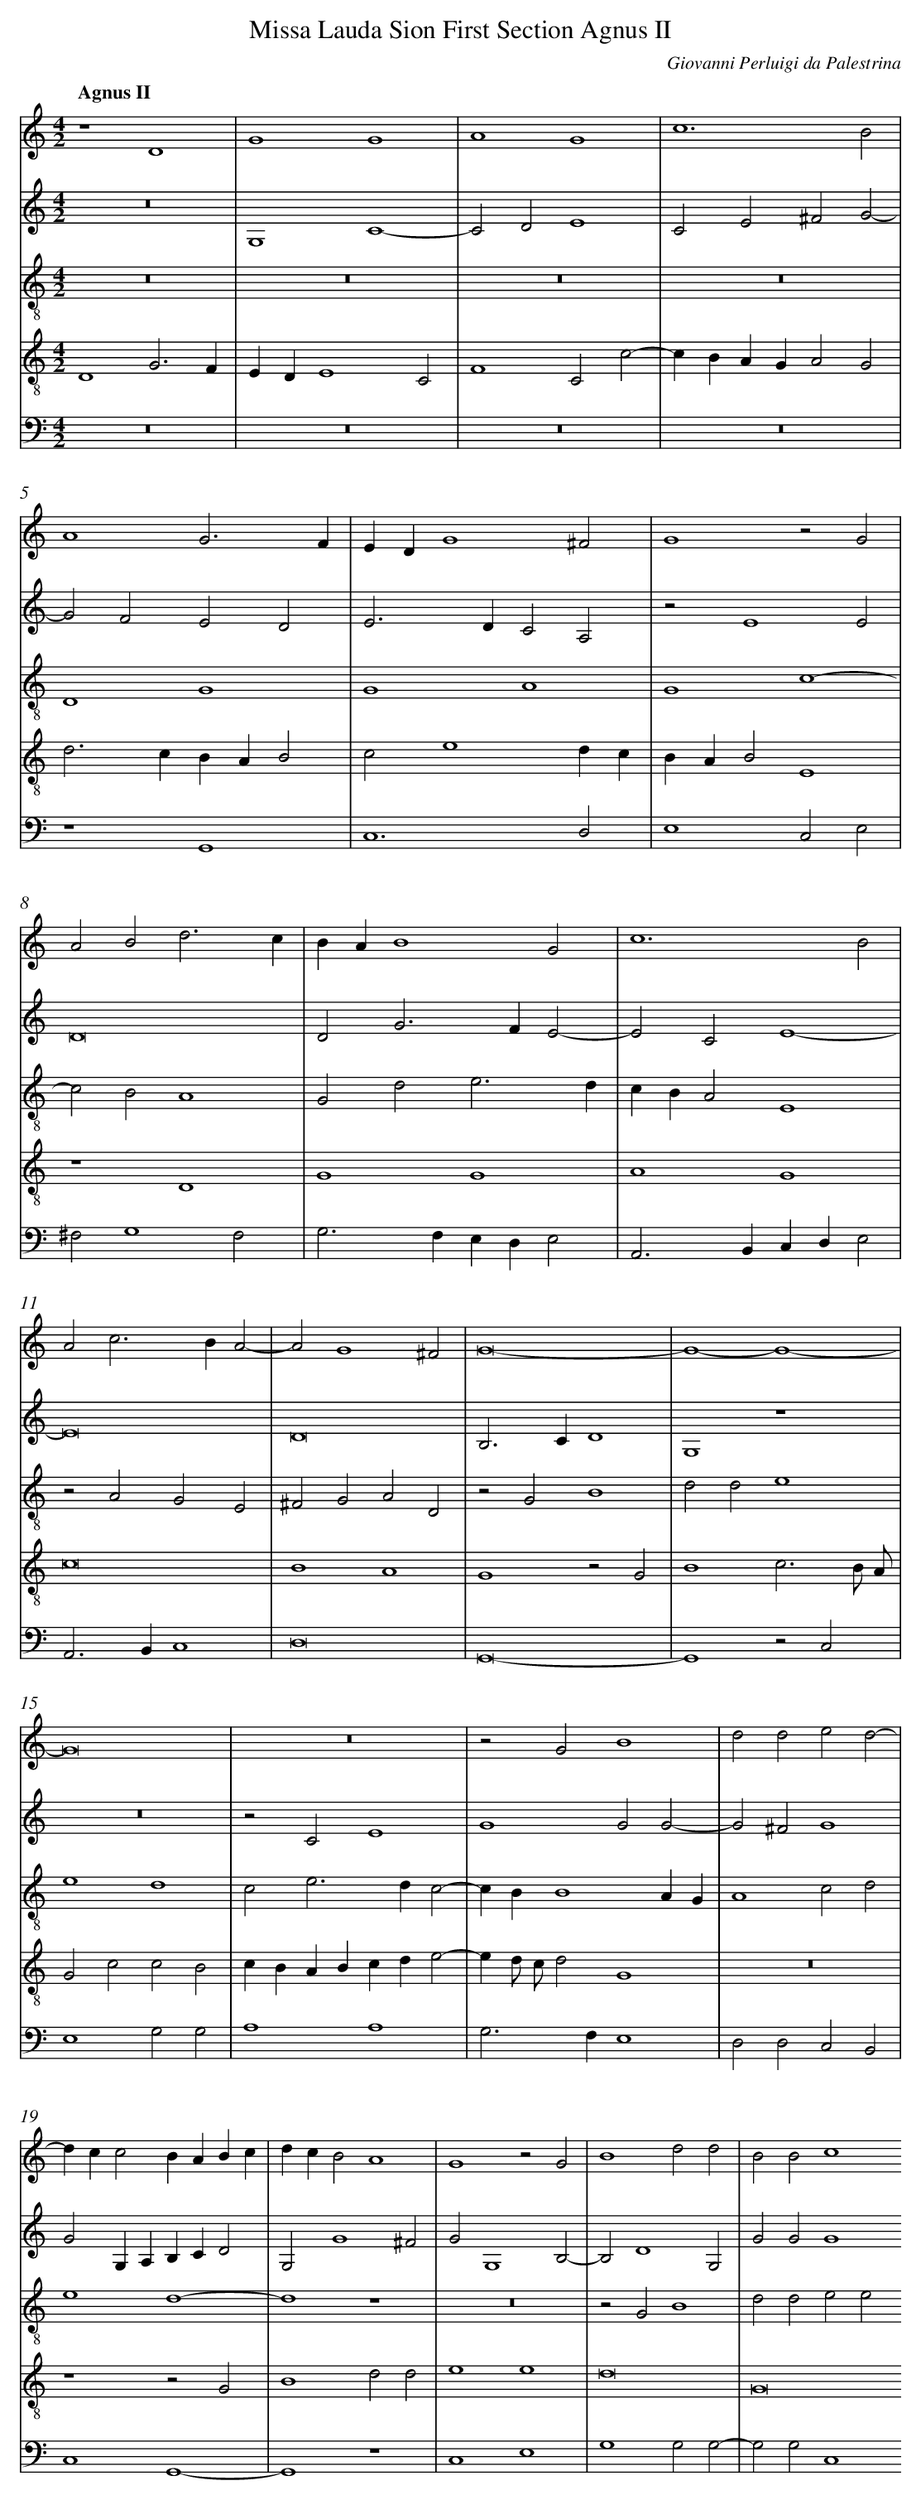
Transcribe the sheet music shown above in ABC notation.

X:1
T: Missa Lauda Sion First Section Agnus II
C: Giovanni Perluigi da Palestrina
L: 1/4
M: 4/2
Q: "Agnus II"
V: 1 clef=treble
V: 2 clef=treble
V: 3 clef=treble-8
V: 4 clef=treble-8
V: 5 clef=bass
K: C
[V:1] z4D4 |
[V:2] z8 |
[V:3] z8 |
[V:4] D4G3F |
[V:5] z8 |
[V:1] G4G4 |
[V:2] G,4C4- |
[V:3] z8 |
[V:4] EDE4C2 |
[V:5] z8 |
[V:1] A4G4 |
[V:2] C2D2E4 |
[V:3] z8 |
[V:4] F4C2c2- |
[V:5] z8 |
[V:1] c6B2 |
[V:2] C2E2^F2G2- |
[V:3] z8 |
[V:4] cBAGA2G2 |
[V:5] z8 |
[V:1] A4G3F |
[V:2] G2F2E2D2 |
[V:3] D4G4 |
[V:4] d2>c2BAB2 |
[V:5] z4G,,4 |
[V:1] EDG4^F2 |
[V:2] E2>D2C2A,2 |
[V:3] G4A4 |
[V:4] c2e4dc |
[V:5] C,6D,2 |
[V:1] G4z2G2 |
[V:2] z2E4E2 |
[V:3] G4c4- |
[V:4] BAB2E4 |
[V:5] E,4C,2E,2 |
[V:1] A2B2d3c |
[V:2] D8 |
[V:3] c2B2A4 |
[V:4] z4D4 |
[V:5] ^F,2G,4F,2 |
[V:1] BAB4G2 |
[V:2] D2G2>F2E2- |
[V:3] G2d2e3d |
[V:4] G4G4 |
[V:5] G,2>F,2E,D,E,2 |
[V:1] c6B2 |
[V:2] E2C2E4- |
[V:3] cBA2E4 |
[V:4] A4G4 |
[V:5] A,,2>B,,2C,D,E,2 |
[V:1] A2c2>B2A2- |
[V:2] E8 |
[V:3] z2A2G2E2 |
[V:4] c8 |
[V:5] A,,2>B,,2C,4 |
[V:1] A2G4^F2 |
[V:2] D8 |
[V:3] ^F2G2A2D2 |
[V:4] B4A4 |
[V:5] D,8 |
[V:1] G8- |
[V:2] B,2>C2D4 |
[V:3] z2G2B4 |
[V:4] G4z2G2 |
[V:5] G,,8- |
[V:1] G4-G4- |
[V:2] G,4z4 |
[V:3] d2d2e4 |
[V:4] B4c3B/ A/ |
[V:5] G,,4z2C,2 |
[V:1] G8 |
[V:2] z8 |
[V:3] e4d4 |
[V:4] G2c2c2B2 |
[V:5] E,4G,2G,2 |
[V:1] z8 |
[V:2] z2C2E4 |
[V:3] c2e2>d2c2- |
[V:4] cBABcde2- |
[V:5] A,4A,4 |
[V:1] z2G2B4 |
[V:2] G4G2G2- |
[V:3] cBB4AG |
[V:4] ed/ c/d2G4 |
[V:5] G,2>F,2E,4 |
[V:1] d2d2e2d2- |
[V:2] G2^F2G4 |
[V:3] A4c2d2 |
[V:4] z8 |
[V:5] D,2D,2C,2B,,2 |
[V:1] dcc2BABc |
[V:2] G2G,A,B,CD2 |
[V:3] e4d4- |
[V:4] z4z2G2 |
[V:5] C,4G,,4- |
[V:1] dcB2A4 |
[V:2] G,2G4^F2 |
[V:3] d4z4 |
[V:4] B4d2d2 |
[V:5] G,,4z4 |
[V:1] G4z2G2 |
[V:2] G2G,4B,2- |
[V:3] z8 |
[V:4] e4e4 |
[V:5] C,4E,4 |
[V:1] B4d2d2 |
[V:2] B,2D4G,2 |
[V:3] z2G2B4 |
[V:4] d8 |
[V:5] G,4G,2G,2- |
[V:1] B2B2c4
[V:2] G2G2G4
[V:3] d2d2e2e2
[V:4] G8
[V:5] G,2G,2C,4
